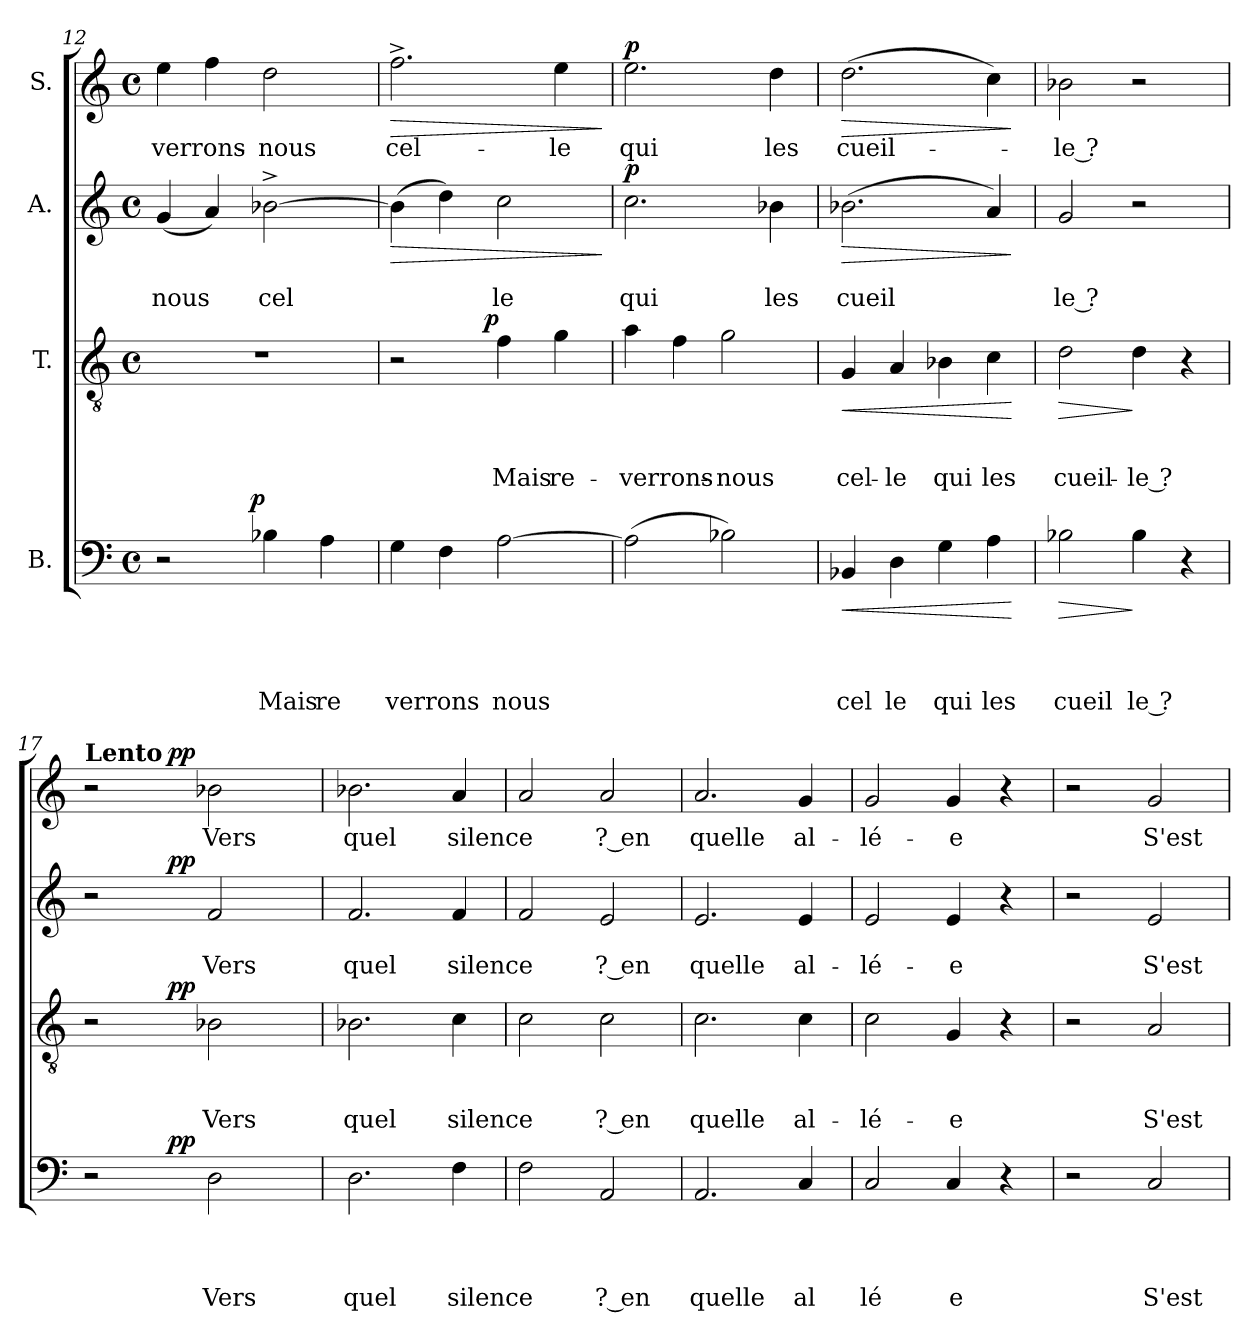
**kern	**text	**text	**text	**text	**dynam	**kern	**text	**text	**text	**dynam	**kern	**text	**text	**dynam	**kern	**text	**dynam
*part4	*part4	*part4	*part4	*part4	*part4	*part3	*part3	*part3	*part3	*part3	*part2	*part2	*part2	*part2	*part1	*part1	*part1
*staff4	*staff4	*staff4	*staff4	*staff4	*staff4	*staff3	*staff3	*staff3	*staff3	*staff3	*staff2	*staff2	*staff2	*staff2	*staff1	*staff1	*staff1
*I"B.	*	*	*	*	*	*I"T.	*	*	*	*	*I"A.	*	*	*	*I"S.	*	*
*clefF4	*	*	*	*	*	*clefGv2	*	*	*	*	*clefG2	*	*	*	*clefG2	*	*
*k[]	*	*	*	*	*	*k[]	*	*	*	*	*k[]	*	*	*	*k[]	*	*
*C:	*	*	*	*	*	*C:	*	*	*	*	*C:	*	*	*	*C:	*	*
*M4/4	*	*	*	*	*	*M4/4	*	*	*	*	*M4/4	*	*	*	*M4/4	*	*
*met(c)	*	*	*	*	*	*met(c)	*	*	*	*	*met(c)	*	*	*	*met(c)	*	*
=12	=12	=12	=12	=12	=12	=12	=12	=12	=12	=12	=12	=12	=12	=12	=12	=12	=12
!	!	!	!	!	!	!	!	!	!	!	!	!	!LO:LY:b	!	!	!LO:LY:b	!
*^	*	*	*	*	*	*	*	*	*	*	*	*	*	*	*	*	*
2r	4...ryy	.	.	.	.	.	1r	.	.	.	.	(<4g/	.	nous	.	4ee\	-verrons-	.
.	.	.	.	.	.	.	.	.	.	.	.	4a/)	.	.	.	4ff\	.	.
!	!	!	!	!	!	!LO:DY:a	!	!	!	!	!	!	!	!	!	!	!	!
.	2ryy	.	.	.	.	p	.	.	.	.	.	.	.	.	.	.	.	.
!	!	!	!	!	!LO:LY:b	!	!	!	!	!	!	!	!	!LO:LY:b	!	!	!LO:LY:b	!
4B-X\	.	.	.	.	Mais	.	.	.	.	.	.	[>2b-X^>\	.	cel	.	2dd\	-nous	.
!	!	!	!	!	!LO:LY:b	!	!	!	!	!	!	!	!	!	!	!	!	!
4A\	.	.	.	.	re	.	.	.	.	.	.	.	.	.	.	.	.	.
.	32ryy	.	.	.	.	.	.	.	.	.	.	.	.	.	.	.	.	.
=13	=13	=13	=13	=13	=13	=13	=13	=13	=13	=13	=13	=13	=13	=13	=13	=13	=13	=13
!	!	!	!	!	!LO:LY:b	!	!	!	!	!	!	!	!	!	!LO:HP:b	!	!LO:LY:b	!LO:HP:b
*v	*v	*	*	*	*	*	*^	*	*	*	*	*	*	*	*	*	*	*
4G\	.	.	.	verrons	.	2r	4...ryy	.	.	.	.	(>4b-\]	.	.	>	2.ff^>\	cel-	>
4F\	.	.	.	.	.	.	.	.	.	.	.	4dd\)	.	.	.	.	.	.
!	!	!	!	!	!	!	!	!	!	!	!LO:DY:a	!	!	!	!	!	!	!
.	.	.	.	.	.	.	2ryy	.	.	.	p	.	.	.	.	.	.	.
!	!	!	!	!LO:LY:b	!	!	!	!	!	!LO:LY:b	!	!	!	!LO:LY:b	!	!	!	!
[>2A\	.	.	.	nous	.	4f\	.	.	.	Mais	.	2cc\	.	le	.	.	.	.
!	!	!	!	!	!	!	!	!	!	!LO:LY:b	!	!	!	!	!	!	!LO:LY:b	!
.	.	.	.	.	.	4g\	.	.	.	re-	.	.	.	.	.	4ee\	-le	.
.	.	.	.	.	.	.	32ryy	.	.	.	.	.	.	.	.	.	.	.
.	.	.	.	.	.	.	.	.	.	.	.	.	.	.	]	.	.	]
=14	=14	=14	=14	=14	=14	=14	=14	=14	=14	=14	=14	=14	=14	=14	=14	=14	=14	=14
!	!	!	!	!	!	!	!	!	!	!LO:LY:b	!	!	!	!LO:LY:b	!LO:DY:a	!	!LO:LY:b	!LO:DY:a
*	*	*	*	*	*	*v	*v	*	*	*	*	*	*	*	*	*	*	*
(>2A\]	.	.	.	.	.	4a\	.	.	-verrons-	.	2.cc\	.	qui	p	2.ee\	qui	p
.	.	.	.	.	.	4f\	.	.	.	.	.	.	.	.	.	.	.
!	!	!	!	!	!	!	!	!	!LO:LY:b	!	!	!	!	!	!	!	!
2B-X\)	.	.	.	.	.	2g\	.	.	-nous	.	.	.	.	.	.	.	.
!	!	!	!	!	!	!	!	!	!	!	!	!	!LO:LY:b	!	!	!LO:LY:b	!
.	.	.	.	.	.	.	.	.	.	.	4b-X\	.	les	.	4dd\	les	.
=15	=15	=15	=15	=15	=15	=15	=15	=15	=15	=15	=15	=15	=15	=15	=15	=15	=15
!	!	!	!	!LO:LY:b	!LO:HP:b	!	!	!	!LO:LY:b	!LO:HP:b	!	!	!LO:LY:b	!LO:HP:b	!	!LO:LY:b	!LO:HP:b
4BB-X/	.	.	.	cel	<	4G/	.	.	cel-	<	(>2.b-X\	.	cueil	>	(>2.dd\	cueil-	>
!	!	!	!	!LO:LY:b	!	!	!	!	!LO:LY:b	!	!	!	!	!	!	!	!
4D\	.	.	.	le	.	4A/	.	.	-le	.	.	.	.	.	.	.	.
!	!	!	!	!LO:LY:b	!	!	!	!	!LO:LY:b	!	!	!	!	!	!	!	!
4G\	.	.	.	qui	.	4B-X\	.	.	qui	.	.	.	.	.	.	.	.
!	!	!	!	!LO:LY:b	!	!	!	!	!LO:LY:b	!	!	!	!	!	!	!	!
4A\	.	.	.	les	.	4c\	.	.	les	.	4a/)	.	.	.	4cc\)	.	.
.	.	.	.	.	[	.	.	.	.	[	.	.	.	]	.	.	]
=16	=16	=16	=16	=16	=16	=16	=16	=16	=16	=16	=16	=16	=16	=16	=16	=16	=16
!	!	!	!	!LO:LY:b	!LO:HP:b	!	!	!	!LO:LY:b	!LO:HP:b	!	!	!LO:LY:b:rj	!	!	!LO:LY:b:rj	!
2B-X\	.	.	.	cueil	>	2d\	.	.	cueil-	>	2g/	.	le ?	.	2b-X\	-le ?	.
!	!	!	!	!LO:LY:b:rj	!	!	!	!	!LO:LY:b:rj	!	!	!	!	!	!	!	!
4B-\	.	.	.	le ?	]	4d\	.	.	-le ?	]	2r	.	.	.	2r	.	.
4r	.	.	.	.	.	4r	.	.	.	.	.	.	.	.	.	.	.
!!LO:PB:g=z
=17	=17	=17	=17	=17	=17	=17	=17	=17	=17	=17	=17	=17	=17	=17	=17	=17	=17
*^	*	*	*	*	*	*^	*	*	*	*	*^	*	*	*	*^	*	*
!	!	!	!	!	!	!	!	!	!	!	!	!	!	!	!	!	!	!LO:TX:a:B:t=Lento	!	!	!
2r	4ryy	.	.	.	.	.	2r	4ryy	.	.	.	.	2r	4ryy	.	.	.	2r	4ryy	.	.
.	16.ryy	.	.	.	.	.	.	16.ryy	.	.	.	.	.	16.ryy	.	.	.	.	16.ryy	.	.
!	!	!	!	!	!	!LO:DY:a	!	!	!	!	!	!LO:DY:a	!	!	!	!	!LO:DY:a	!	!	!	!LO:DY:a
.	2ryy	.	.	.	.	pp	.	2ryy	.	.	.	pp	.	2ryy	.	.	pp	.	2ryy	.	pp
!	!	!	!	!	!LO:LY:b	!	!	!	!	!	!LO:LY:b	!	!	!	!	!LO:LY:b	!	!	!	!LO:LY:b	!
2D\	.	.	.	.	Vers	.	2B-X\	.	.	.	Vers	.	2f/	.	.	Vers	.	2b-X\	.	Vers	.
.	8ryy	.	.	.	.	.	.	8ryy	.	.	.	.	.	8ryy	.	.	.	.	8ryy	.	.
.	32ryy	.	.	.	.	.	.	32ryy	.	.	.	.	.	32ryy	.	.	.	.	32ryy	.	.
=18	=18	=18	=18	=18	=18	=18	=18	=18	=18	=18	=18	=18	=18	=18	=18	=18	=18	=18	=18	=18	=18
!	!	!	!	!	!LO:LY:b	!	!	!	!	!	!LO:LY:b	!	!	!	!	!LO:LY:b	!	!	!	!LO:LY:b	!
*v	*v	*	*	*	*	*	*	*	*	*	*	*	*v	*v	*	*	*	*v	*v	*	*
*	*	*	*	*	*	*v	*v	*	*	*	*	*	*	*	*	*	*	*
2.D\	.	.	.	quel	.	2.B-X\	.	.	quel	.	2.f/	.	quel	.	2.b-X\	quel	.
!	!	!	!	!LO:LY:b	!	!	!	!	!LO:LY:b	!	!	!	!LO:LY:b	!	!	!LO:LY:b	!
4F\	.	.	.	silence	.	4c\	.	.	silence	.	4f/	.	silence	.	4a/	silence	.
=19	=19	=19	=19	=19	=19	=19	=19	=19	=19	=19	=19	=19	=19	=19	=19	=19	=19
2F\	.	.	.	.	.	2c\	.	.	.	.	2f/	.	.	.	2a/	.	.
!	!	!	!	!LO:LY:b:rj	!	!	!	!	!LO:LY:b:rj	!	!	!	!LO:LY:b:rj	!	!	!LO:LY:b:rj	!
2AA/	.	.	.	? en	.	2c\	.	.	? en	.	2e/	.	? en	.	2a/	? en	.
=20	=20	=20	=20	=20	=20	=20	=20	=20	=20	=20	=20	=20	=20	=20	=20	=20	=20
!	!	!	!	!LO:LY:b	!	!	!	!	!LO:LY:b	!	!	!	!LO:LY:b	!	!	!LO:LY:b	!
2.AA/	.	.	.	quelle	.	2.c\	.	.	quelle	.	2.e/	.	quelle	.	2.a/	quelle	.
!	!	!	!	!LO:LY:b	!	!	!	!	!LO:LY:b	!	!	!	!LO:LY:b	!	!	!LO:LY:b	!
4C/	.	.	.	al	.	4c\	.	.	al-	.	4e/	.	al-	.	4g/	al-	.
=21	=21	=21	=21	=21	=21	=21	=21	=21	=21	=21	=21	=21	=21	=21	=21	=21	=21
!	!	!	!	!LO:LY:b	!	!	!	!	!LO:LY:b	!	!	!	!LO:LY:b	!	!	!LO:LY:b	!
2C/	.	.	.	lé	.	2c\	.	.	-lé-	.	2e/	.	-lé-	.	2g/	-lé-	.
!	!	!	!	!LO:LY:b	!	!	!	!	!LO:LY:b	!	!	!	!LO:LY:b	!	!	!LO:LY:b	!
4C/	.	.	.	e	.	4G/	.	.	-e	.	4e/	.	-e	.	4g/	-e	.
4r	.	.	.	.	.	4r	.	.	.	.	4r	.	.	.	4r	.	.
=22	=22	=22	=22	=22	=22	=22	=22	=22	=22	=22	=22	=22	=22	=22	=22	=22	=22
2r	.	.	.	.	.	2r	.	.	.	.	2r	.	.	.	2r	.	.
!	!	!	!	!LO:LY:b	!	!	!	!	!LO:LY:b	!	!	!	!LO:LY:b	!	!	!LO:LY:b	!
2C/	.	.	.	S'est	.	2A/	.	.	S'est-	.	2e/	.	S'est-	.	2g/	S'est-	.
=	=	=	=	=	=	=	=	=	=	=	=	=	=	=	=	=	=
*-	*-	*-	*-	*-	*-	*-	*-	*-	*-	*-	*-	*-	*-	*-	*-	*-	*-
